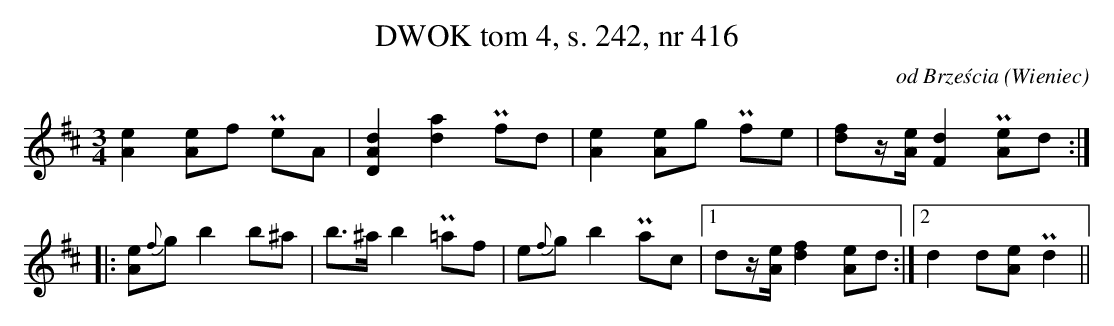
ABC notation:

X:1
T: DWOK tom 4, s. 242, nr 416
O: od Brześcia (Wieniec)
L: 1/16
M: 3/4
K: D
[A4e4] [A2e2]f2 Pe2A2 | [D4A4d4] [d4a4] Pf2d2 | [A4e4] [A2e2]g2 Pf2e2 | [d2f2]z[Ae] [F4d4] P[A2e2]d2::
[A2e2]{f}g2 b4 b2^a2 | b3^a b4 P=a2f2 | e2{f}g2 b4 Pa2c2 |[1 d2z[Ae] [d4f4] [A2e2]d2:|[2 d4 d2[A2e2] Pd4 ||
